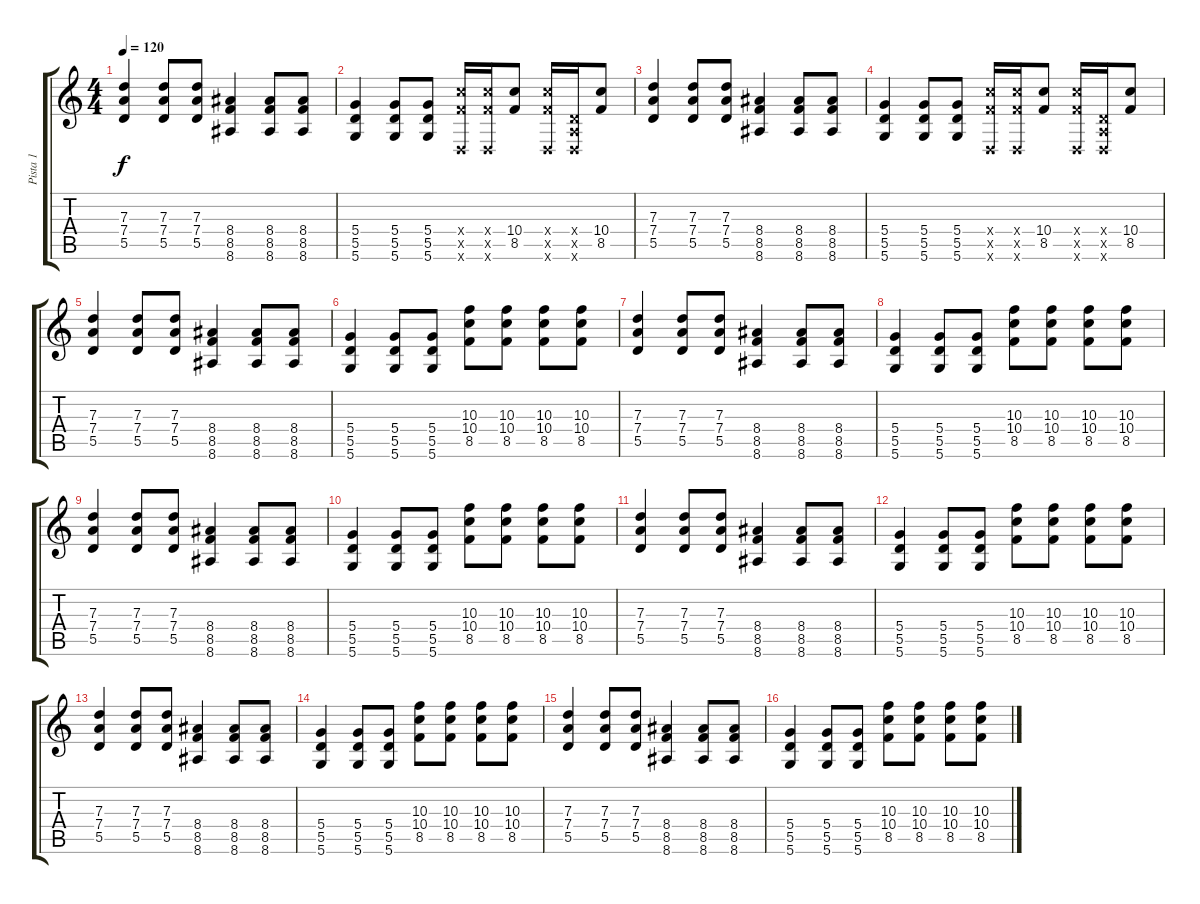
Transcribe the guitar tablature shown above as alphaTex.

\track ("Pista 1" "Pista 1") {instrument electricguitarclean}
\staff {score tabs}
\tuning (E4 B3 G3 D3 A2 D2) {hide}
\ts (4 4)
\tempo 120
\clef g2
\ks c
(7.3 7.4 5.5).4{dy f} (7.3 7.4 5.5).8 (7.3 7.4 5.5).8 (8.4 8.5 8.6).4 (8.4 8.5 8.6).8 (8.4 8.5 8.6).8 |
(5.4 5.5 5.6).4 (5.4 5.5 5.6).8 (5.4 5.5 5.6).8 (10.4{x} 8.5{x} 0.6{x}).16 (10.4{x} 8.5{x} 0.6{x}).16 (10.4 8.5).8 (10.4{x} 8.5{x} 0.6{x}).16 (0.4{x} 0.5{x} 0.6{x}).16 (10.4 8.5).8 |
(7.3 7.4 5.5).4 (7.3 7.4 5.5).8 (7.3 7.4 5.5).8 (8.4 8.5 8.6).4 (8.4 8.5 8.6).8 (8.4 8.5 8.6).8 |
(5.4 5.5 5.6).4 (5.4 5.5 5.6).8 (5.4 5.5 5.6).8 (10.4{x} 8.5{x} 0.6{x}).16 (10.4{x} 8.5{x} 0.6{x}).16 (10.4 8.5).8 (10.4{x} 8.5{x} 0.6{x}).16 (0.4{x} 0.5{x} 0.6{x}).16 (10.4 8.5).8 |
(7.3 7.4 5.5).4 (7.3 7.4 5.5).8 (7.3 7.4 5.5).8 (8.4 8.5 8.6).4 (8.4 8.5 8.6).8 (8.4 8.5 8.6).8 |
(5.4 5.5 5.6).4 (5.4 5.5 5.6).8 (5.4 5.5 5.6).8 (10.3 10.4 8.5).8 (10.3 10.4 8.5).8 (10.3 10.4 8.5).8 (10.3 10.4 8.5).8 |
(7.3 7.4 5.5).4 (7.3 7.4 5.5).8 (7.3 7.4 5.5).8 (8.4 8.5 8.6).4 (8.4 8.5 8.6).8 (8.4 8.5 8.6).8 |
(5.4 5.5 5.6).4 (5.4 5.5 5.6).8 (5.4 5.5 5.6).8 (10.3 10.4 8.5).8 (10.3 10.4 8.5).8 (10.3 10.4 8.5).8 (10.3 10.4 8.5).8 |
(7.3 7.4 5.5).4 (7.3 7.4 5.5).8 (7.3 7.4 5.5).8 (8.4 8.5 8.6).4 (8.4 8.5 8.6).8 (8.4 8.5 8.6).8 |
(5.4 5.5 5.6).4 (5.4 5.5 5.6).8 (5.4 5.5 5.6).8 (10.3 10.4 8.5).8 (10.3 10.4 8.5).8 (10.3 10.4 8.5).8 (10.3 10.4 8.5).8 |
(7.3 7.4 5.5).4 (7.3 7.4 5.5).8 (7.3 7.4 5.5).8 (8.4 8.5 8.6).4 (8.4 8.5 8.6).8 (8.4 8.5 8.6).8 |
(5.4 5.5 5.6).4 (5.4 5.5 5.6).8 (5.4 5.5 5.6).8 (10.3 10.4 8.5).8 (10.3 10.4 8.5).8 (10.3 10.4 8.5).8 (10.3 10.4 8.5).8 |
(7.3 7.4 5.5).4 (7.3 7.4 5.5).8 (7.3 7.4 5.5).8 (8.4 8.5 8.6).4 (8.4 8.5 8.6).8 (8.4 8.5 8.6).8 |
(5.4 5.5 5.6).4 (5.4 5.5 5.6).8 (5.4 5.5 5.6).8 (10.3 10.4 8.5).8 (10.3 10.4 8.5).8 (10.3 10.4 8.5).8 (10.3 10.4 8.5).8 |
(7.3 7.4 5.5).4 (7.3 7.4 5.5).8 (7.3 7.4 5.5).8 (8.4 8.5 8.6).4 (8.4 8.5 8.6).8 (8.4 8.5 8.6).8 |
(5.4 5.5 5.6).4 (5.4 5.5 5.6).8 (5.4 5.5 5.6).8 (10.3 10.4 8.5).8 (10.3 10.4 8.5).8 (10.3 10.4 8.5).8 (10.3 10.4 8.5).8
